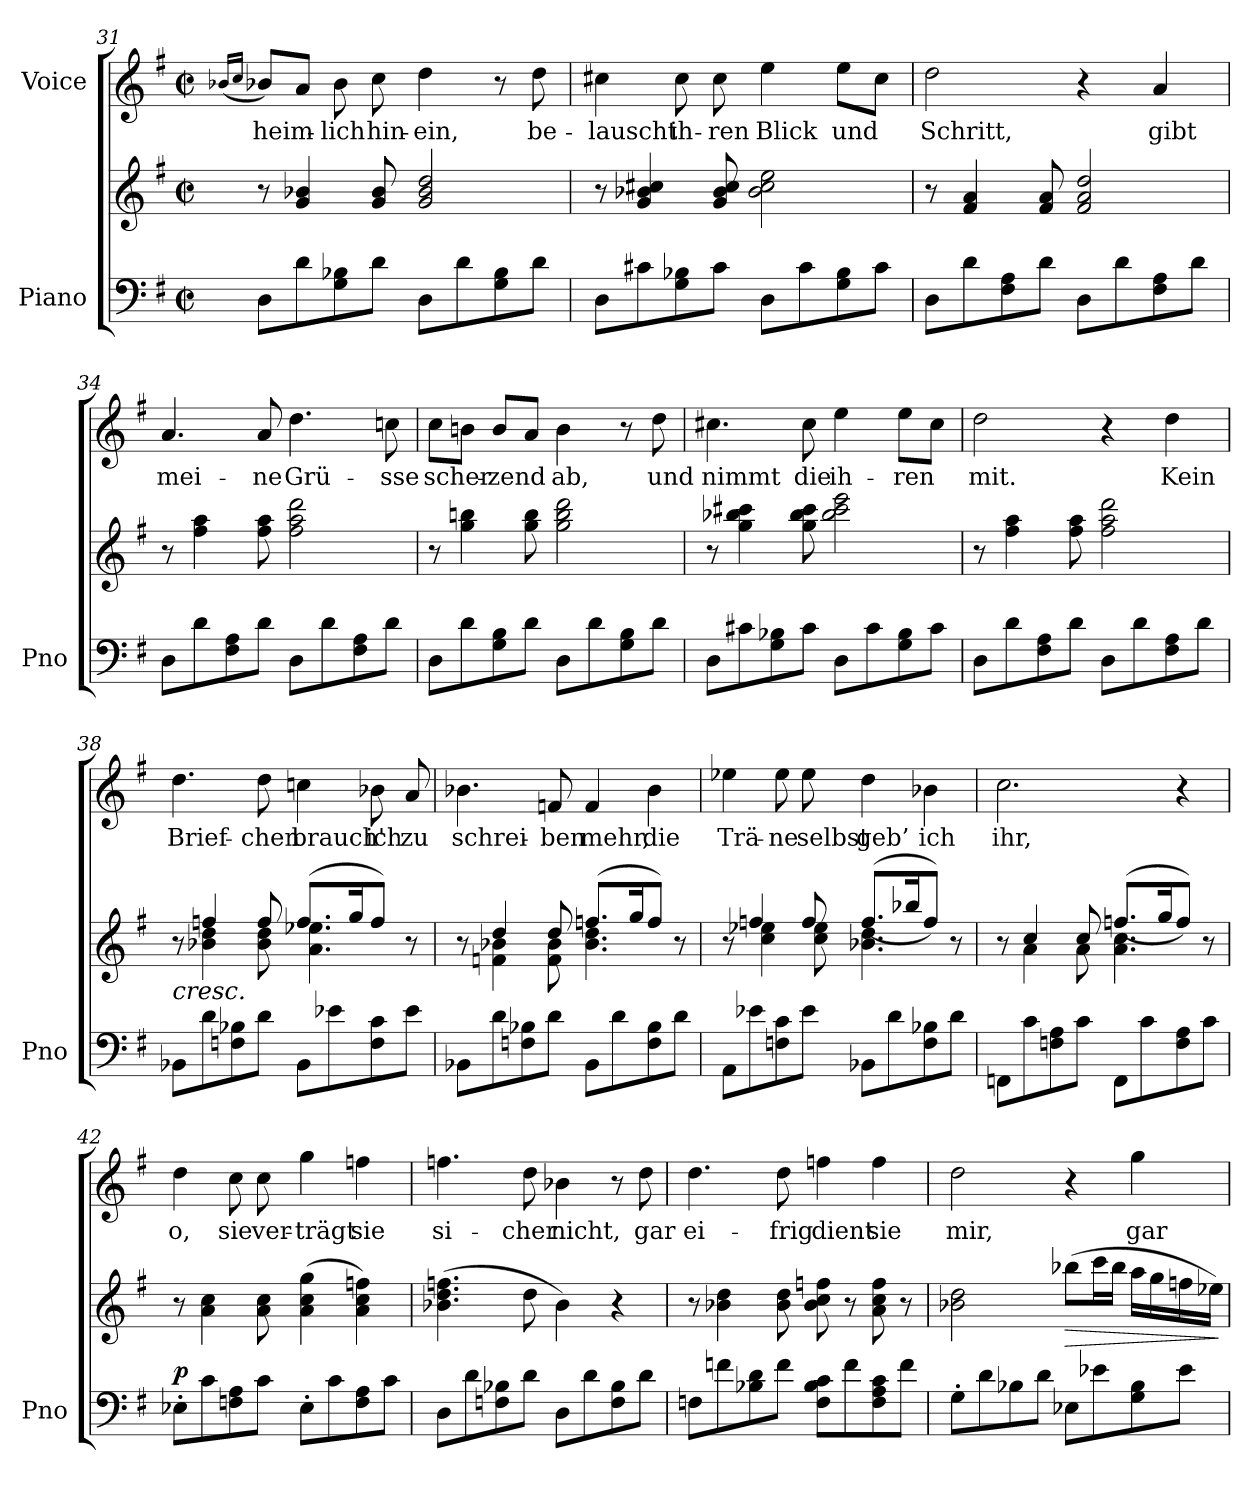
**kern	**kern	**dynam	**kern	**text
*part2	*part2	*part2	*part1	*part1
*staff3	*staff2	*staff2/3	*staff1	*staff1
*I"Piano	*	*	*I"Voice	*
*I'Pno	*	*	*	*
*clefF4	*clefG2	*	*clefG2	*
*k[f#]	*k[f#]	*	*k[f#]	*
*M2/2	*M2/2	*	*M2/2	*
*met(c|)	*met(c|)	*	*met(c|)	*
=31	=31	=31	=31	=31
.	.	.	(16qb-X/LL	.
.	.	.	16qcc/JJ	.
8D\L	8r	.	8b-X/L)	heim-
8d\	4g/ 4b-X/	.	8a/J	.
8G\ 8B-X\	.	.	8b-\	-lich
8d\J	8g/ 8b-/	.	8cc\	hin-
8D\L	2g/ 2b-/ 2dd/	.	4dd\	-ein,
8d\	.	.	.	.
8G\ 8B-\	.	.	8r	.
8d\J	.	.	8dd\	be-
=32	=32	=32	=32	=32
8D\L	8r	.	4cc#X\	-lauscht
8c#X\	4g/ 4b-X/ 4cc#X/	.	.	.
8G\ 8B-X\	.	.	8cc#\	ih-
8c#\J	8g/ 8b-/ 8cc#/	.	8cc#\	-ren
8D\L	2b-\ 2cc#\ 2ee\	.	4ee\	Blick
8c#\	.	.	.	.
8G\ 8B-\	.	.	8ee\L	und
8c#\J	.	.	8cc#\J	.
=33	=33	=33	=33	=33
8D\L	8r	.	2dd\	Schritt,
8d\	4f#/ 4a/	.	.	.
8F#\ 8A\	.	.	.	.
8d\J	8f#/ 8a/	.	.	.
8D\L	2f#/ 2a/ 2dd/	.	4r	.
8d\	.	.	.	.
8F#\ 8A\	.	.	4a/	gibt
8d\J	.	.	.	.
=34	=34	=34	=34	=34
8D\L	8r	.	4.a/	mei-
8d\	4ff#\ 4aa\	.	.	.
8F#\ 8A\	.	.	.	.
8d\J	8ff#\ 8aa\	.	8a/	-ne
8D\L	2ff#\ 2aa\ 2ddd\	.	4.dd\	Grü-
8d\	.	.	.	.
8F#\ 8A\	.	.	.	.
8d\J	.	.	8ccn\	-sse
=35	=35	=35	=35	=35
8D\L	8r	.	8cc\L	scher-
8d\	4gg\ 4bbn\	.	8bn\J	.
8G\ 8B\	.	.	8b/L	zend
8d\J	8gg\ 8bb\	.	8a/J	.
8D\L	2gg\ 2bb\ 2ddd\	.	4b\	ab,
8d\	.	.	.	.
8G\ 8B\	.	.	8r	.
8d\J	.	.	8dd\	und
=36	=36	=36	=36	=36
8D\L	8r	.	4.cc#X\	nimmt
8c#X\	4gg\ 4bb-X\ 4ccc#X\	.	.	.
8G\ 8B-X\	.	.	.	.
8c#\J	8gg\ 8bb-\ 8ccc#\	.	8cc#\	die
8D\L	2bb-\ 2ccc#\ 2eee\	.	4ee\	ih-
8c#\	.	.	.	.
8G\ 8B-\	.	.	8ee\L	-ren
8c#\J	.	.	8cc#\J	.
=37	=37	=37	=37	=37
8D\L	8r	.	2dd\	mit.
8d\	4ff#\ 4aa\	.	.	.
8F#\ 8A\	.	.	.	.
8d\J	8ff#\ 8aa\	.	.	.
8D\L	2ff#\ 2aa\ 2ddd\	.	4r	.
8d\	.	.	.	.
8F#\ 8A\	.	.	4dd\	Kein
8d\J	.	.	.	.
=38	=38	=38	=38	=38
*	*^	*	*	*
!LO:TX:a:i:t=cresc.	!	!	!	!	!
8BB-X\L	8r	8ryy	.	4.dd\	Brief-
8d\	4ffn/	4b-X\ 4dd\	.	.	.
8Fn\ 8B-X\	.	.	.	.	.
8d\J	8ff/	8b-\ 8dd\	.	8dd\	-chen
8BB-\L	(8.ff/L	4.a\ 4.ee-X\	.	4ccn\	brauch'
8e-X\	.	.	.	.	.
.	16gg/K	.	.	.	.
8F\ 8c\	8ff/J)	.	.	8b-X\	ich
8e-\J	8r	8ryy	.	8a/	zu
=39	=39	=39	=39	=39	=39
8BB-X\L	8r	8ryy	.	4.b-X\	schrei-
8d\	4dd/	4fn\ 4b-X\	.	.	.
8Fn\ 8B-X\	.	.	.	.	.
8d\J	8dd/	8f\ 8b-\	.	8fn/	-ben
8BB-\L	(8.ffn/L	4.b-\ 4.dd\	.	4f/	mehr,
8d\	.	.	.	.	.
.	16gg/K	.	.	.	.
8F\ 8B-\	8ff/J)	.	.	4b-\	die
8d\J	8r	8ryy	.	.	.
=40	=40	=40	=40	=40	=40
8AA\L	8r	8ryy	.	4ee-X\	Trä-
8e-X\	4ffn/	4cc\ 4ee-X\	.	.	.
8Fn\ 8c\	.	.	.	8ee-\	-ne
8e-\J	8ff/	8cc\ 8ee-\	.	8ee-\	selbst
8BB-X\L	((8.ff/L	4.b-X\ 4.dd\	.	4dd\	geb’
8d\	.	.	.	.	.
.	16bb-X/K	.	.	.	.
8F\ 8B-X\	8ff/J))	.	.	4b-X\	ich
8d\J	8r	8ryy	.	.	.
=41	=41	=41	=41	=41	=41
8FFn\L	8r	8ryy	.	2.cc\	ihr,
8c\	4cc/	4a\	.	.	.
8Fn\ 8A\	.	.	.	.	.
8c\J	8cc/	8a\	.	.	.
8FF\L	((8.ffn/L	4.a\ 4.cc\	.	.	.
8c\	.	.	.	.	.
.	16gg/K	.	.	.	.
8F\ 8A\	8ff/J))	.	.	4r	.
8c\J	8r	8ryy	.	.	.
=42	=42	=42	=42	=42	=42
!	!	!	!LO:DY:a=2	!	!
*	*v	*v	*	*	*
8E-X'\L	8r	p	4dd\	o,
8c\	4a\ 4cc\	.	.	.
8Fn\ 8A\	.	.	8cc\	sie
8c\J	8a\ 8cc\	.	8cc\	ver-
8E-'\L	(4a\ 4cc\ 4gg\	.	4gg\	-trägt
8c\	.	.	.	.
8F\ 8A\	4a\ 4cc\ 4ffn\)	.	4ffn\	sie
8c\J	.	.	.	.
=43	=43	=43	=43	=43
8D\L	(4.b-X\ 4.dd\ 4.ffn\	.	4.ffn\	si-
8d\	.	.	.	.
8Fn\ 8B-X\	.	.	.	.
8d\J	8dd\	.	8dd\	-cher
8D\L	4b-\)	.	4b-X\	nicht,
8d\	.	.	.	.
8F\ 8B-\	4r	.	8r	.
8d\J	.	.	8dd\	gar
=44	=44	=44	=44	=44
8Fn\L	8r	.	4.dd\	ei-
8fn\	4b-X\ 4dd\	.	.	.
8B-X\ 8d\	.	.	.	.
8f\J	8b-\ 8dd\	.	8dd\	-frig
8F\ 8B-\ 8c\L	8b-\ 8cc\ 8ffn\	.	4ffn\	dient
8f\	8r	.	.	.
8F\ 8A\ 8c\	8a\ 8cc\ 8ff\	.	4ff\	sie
8f\J	8r	.	.	.
=45	=45	=45	=45	=45
8G'\L	2b-X\ 2dd\	.	2dd\	mir,
8d\	.	.	.	.
8B-X\	.	.	.	.
8d\J	.	.	.	.
!	!	!LO:HP:b	!	!
8E-X\L	(8bb-X\L	>	4r	.
8e-X\	16ccc\L	.	.	.
.	16bb-\JJ	.	.	.
8G\ 8B-\	16aa\LL	.	4gg\	gar
.	16gg\	.	.	.
8e-\J	16ffn\	.	.	.
.	16ee-X\JJ)	.	.	.
.	.	]	.	.
=	=	=	=	=
*-	*-	*-	*-	*-
